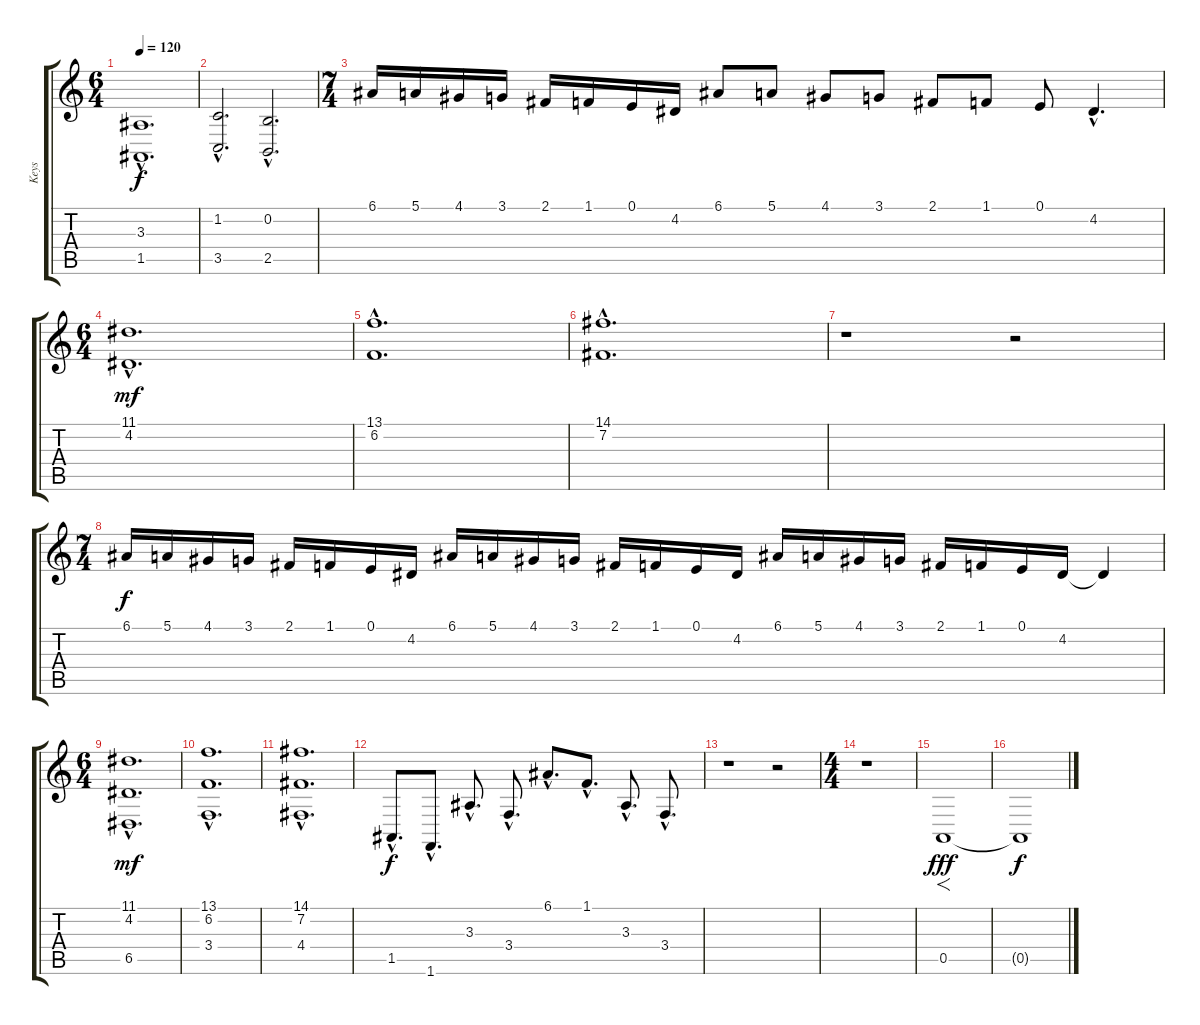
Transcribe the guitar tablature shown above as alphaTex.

\track ("Keys" "Keys") {instrument stringensemble1}
\staff {score tabs}
\tuning (E4 B3 G3 D3 A2 E2) {hide}
\ts (6 4)
\tempo 120
\clef g2
\ks c
(3.3{hac} 1.5{hac}).1{d dy f} |
(1.2{hac} 3.5{hac}).2{d} (0.2{hac} 2.5{hac}).2{d} |
\ts (7 4)
6.1.16 5.1.16 4.1.16 3.1.16 2.1.16 1.1.16 0.1.16 4.2.16 6.1.8 5.1.8 4.1.8 3.1.8 2.1.8 1.1.8 0.1.8 4.2{hac}.4{d} |
\ts (6 4)
(11.1{hac} 4.2{hac}).1{d dy mf} |
(13.1{hac} 6.2{hac}).1{d} |
(14.1{hac} 7.2{hac}).1{d} |
r.1 r.2 |
\ts (7 4)
6.1.16{dy f} 5.1.16 4.1.16 3.1.16 2.1.16 1.1.16 0.1.16 4.2.16 6.1.16 5.1.16 4.1.16 3.1.16 2.1.16 1.1.16 0.1.16 4.2.16 6.1.16 5.1.16 4.1.16 3.1.16 2.1.16 1.1.16 0.1.16 4.2.16 4.2{t}.4 |
\ts (6 4)
(11.1{hac} 4.2{hac} 6.5{hac}).1{d dy mf} |
(13.1{hac} 6.2{hac} 3.4{hac}).1{d} |
(14.1{hac} 7.2{hac} 4.4{hac}).1{d} |
1.5{hac}.8{d dy f} 1.6{hac}.8{d} 3.3{hac}.8{d} 3.4{hac}.8{d} 6.1{hac}.8{d} 1.1{hac}.8{d} 3.3{hac}.8{d} 3.4{hac}.8{d} |
r.1 r.2 |
\ts (4 4)
r.1 |
0.5.1{f dy fff} |
0.5{t}.1{dy f balance 2}
